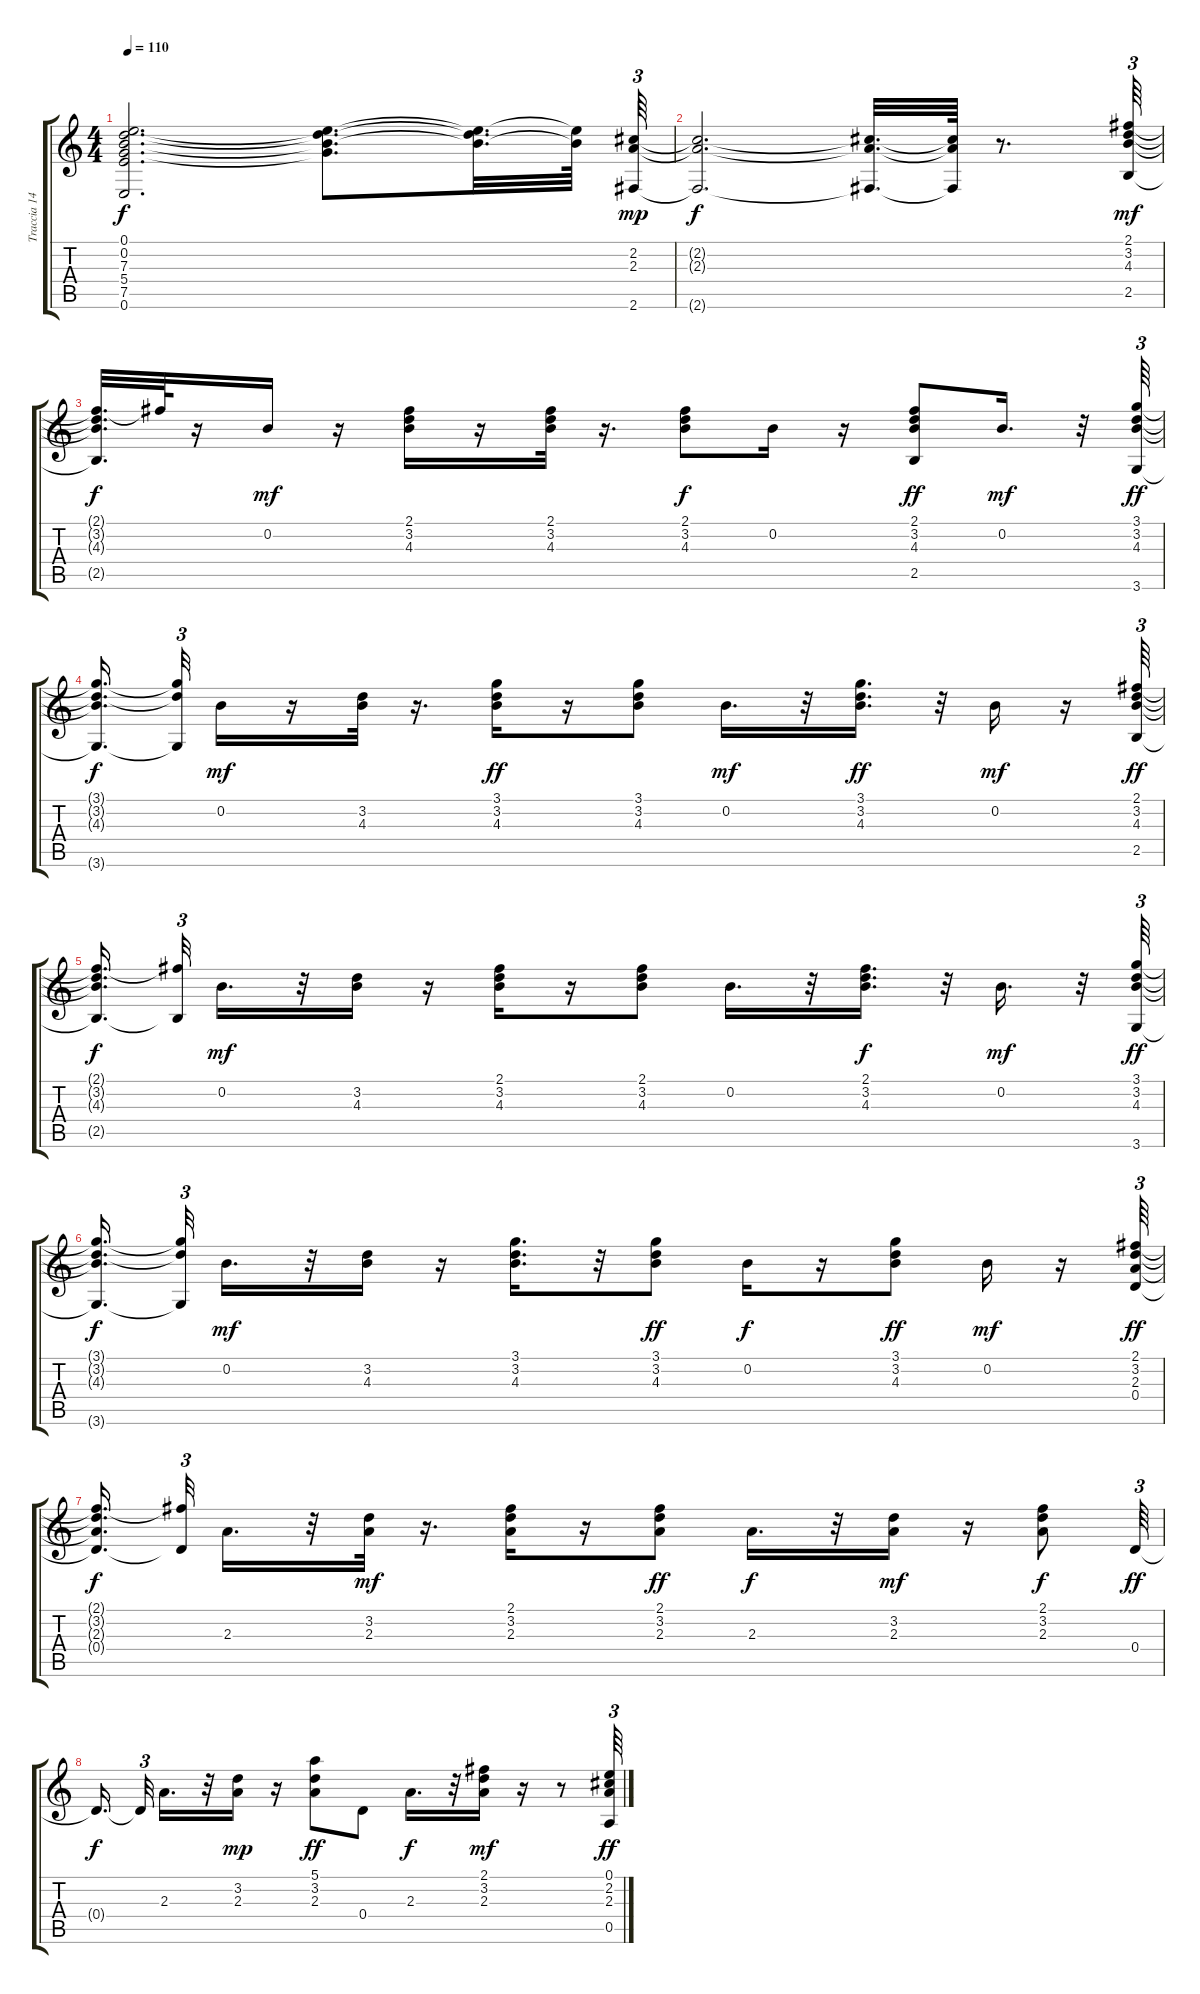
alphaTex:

\track ("Traccia 14" "Traccia 14") {instrument acousticguitarsteel}
\staff {score tabs}
\tuning (E4 B3 G3 D3 A2 E2) {hide}
\ts (4 4)
\tempo 110
\clef g2
\ks c
(0.1{t} 0.2{t} 7.3{t} 5.4{t} 7.5{t} 0.6{t}).2{d dy f} (0.1{t} 0.2{t} 7.3{t} 5.4{t}).8{d} (0.1{t} 0.2{t} 7.3{t}).32{d} (0.1{t} 0.2{t}).64 (2.2 2.3 2.6).64{tu (3 2) dy mp} |
(2.2{t} 2.3{t} 2.6{t}).2{d dy f} (2.2{t} 2.3{t} 2.6{t}).32{d} (2.2{t} 2.3{t} 2.6{t}).64 r.8{d} (2.1 3.2 4.3 2.5).64{tu (3 2) dy mf} |
(2.1{t} 3.2{t} 4.3{t} 2.5{t}).32{d dy f} 2.1{t}.64 r.16 0.2.16{dy mf} r.16 (2.1 3.2 4.3).16 r.16 (2.1 3.2 4.3).32 r.16{d} (2.1 3.2 4.3).8{dy f} 0.2.16 r.16 (2.1 3.2 4.3 2.5).8{dy ff} 0.2.16{d dy mf} r.32 (3.1 3.2 4.3 3.6).64{tu (3 2) dy ff} |
(3.1{t} 3.2{t} 4.3{t} 3.6{t}).16{d dy f} (3.1{t} 3.2{t} 3.6{t}).32{tu (3 2)} 0.2.16{dy mf} r.16 (3.2 4.3).32 r.16{d} (3.1 3.2 4.3).16{dy ff} r.16 (3.1 3.2 4.3).8 0.2.16{d dy mf} r.32 (3.1 3.2 4.3).16{d dy ff} r.32 0.2.16{dy mf} r.16 (2.1 3.2 4.3 2.5).64{tu (3 2) dy ff} |
(2.1{t} 3.2{t} 4.3{t} 2.5{t}).16{d dy f} (2.1{t} 2.5{t}).32{tu (3 2)} 0.2.16{d dy mf} r.32 (3.2 4.3).16 r.16 (2.1 3.2 4.3).16 r.16 (2.1 3.2 4.3).8 0.2.16{d} r.32 (2.1 3.2 4.3).16{d dy f} r.32 0.2.16{d dy mf} r.32 (3.1 3.2 4.3 3.6).64{tu (3 2) dy ff} |
(3.1{t} 3.2{t} 4.3{t} 3.6{t}).16{d dy f} (3.1{t} 3.2{t} 3.6{t}).32{tu (3 2)} 0.2.16{d dy mf} r.32 (3.2 4.3).16 r.16 (3.1 3.2 4.3).16{d} r.32 (3.1 3.2 4.3).8{dy ff} 0.2.16{dy f} r.16 (3.1 3.2 4.3).8{dy ff} 0.2.16{dy mf} r.16 (2.1 3.2 2.3 0.4).64{tu (3 2) dy ff} |
(2.1{t} 3.2{t} 2.3{t} 0.4{t}).16{d dy f} (2.1{t} 0.4{t}).32{tu (3 2)} 2.3.16{d} r.32 (3.2 2.3).32{dy mf} r.16{d} (2.1 3.2 2.3).16 r.16 (2.1 3.2 2.3).8{dy ff} 2.3.16{d dy f} r.32 (3.2 2.3).16{dy mf} r.16 (2.1 3.2 2.3).8{dy f} 0.4.64{tu (3 2) dy ff} |
0.4{t}.16{d dy f} 0.4{t}.32{tu (3 2)} 2.3.16{d} r.32 (3.2 2.3).16{dy mp} r.16 (5.1 3.2 2.3).8{dy ff} 0.4.8 2.3.16{d dy f} r.32 (2.1 3.2 2.3).16{dy mf} r.16 r.8 (0.1 2.2 2.3 0.5).64{tu (3 2) dy ff}
